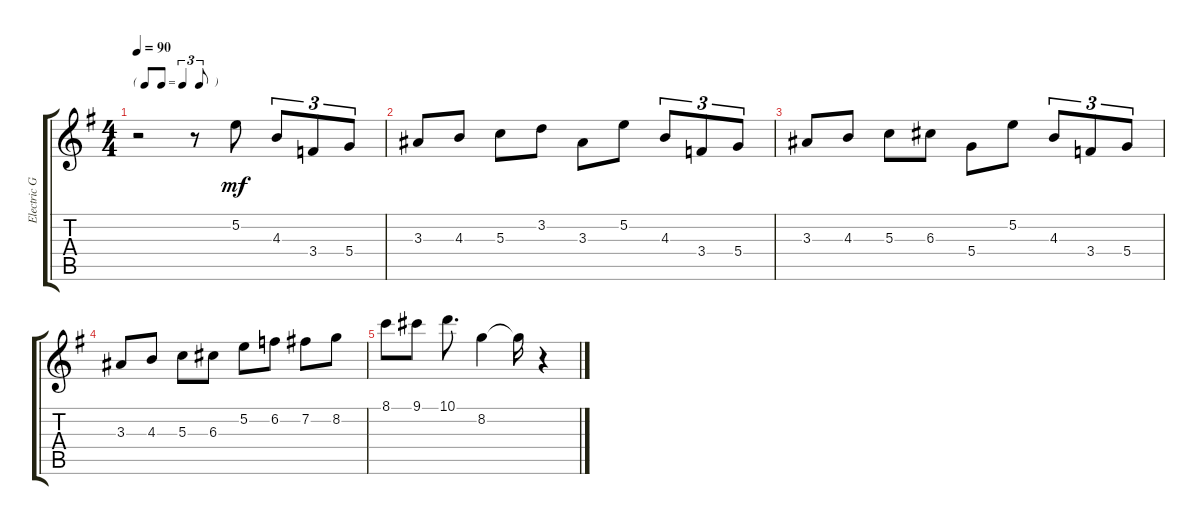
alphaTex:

\track ("Electric Guitar" "Electric G") {instrument electricguitarclean}
\staff {score tabs}
\tuning (E4 B3 G3 D3 A2 E2) {hide}
\ts (4 4)
\tf triplet8th
\tempo 90
\clef g2
\ks g
r.2{dy mf instrument electricguitarclean} r.8 5.2.8 4.3.8{tu (3 2)} 3.4.8{tu (3 2)} 5.4.8{tu (3 2)} |
3.3.8 4.3.8 5.3.8 3.2.8 3.3.8 5.2.8 4.3.8{tu (3 2)} 3.4.8{tu (3 2)} 5.4.8{tu (3 2)} |
3.3.8 4.3.8 5.3.8 6.3.8 5.4.8 5.2.8 4.3.8{tu (3 2)} 3.4.8{tu (3 2)} 5.4.8{tu (3 2)} |
3.3.8 4.3.8 5.3.8 6.3.8 5.2.8 6.2.8 7.2.8 8.2.8 |
8.1.8 9.1.8 10.1.8{d} 8.2.4 8.2{t}.16 r.4
